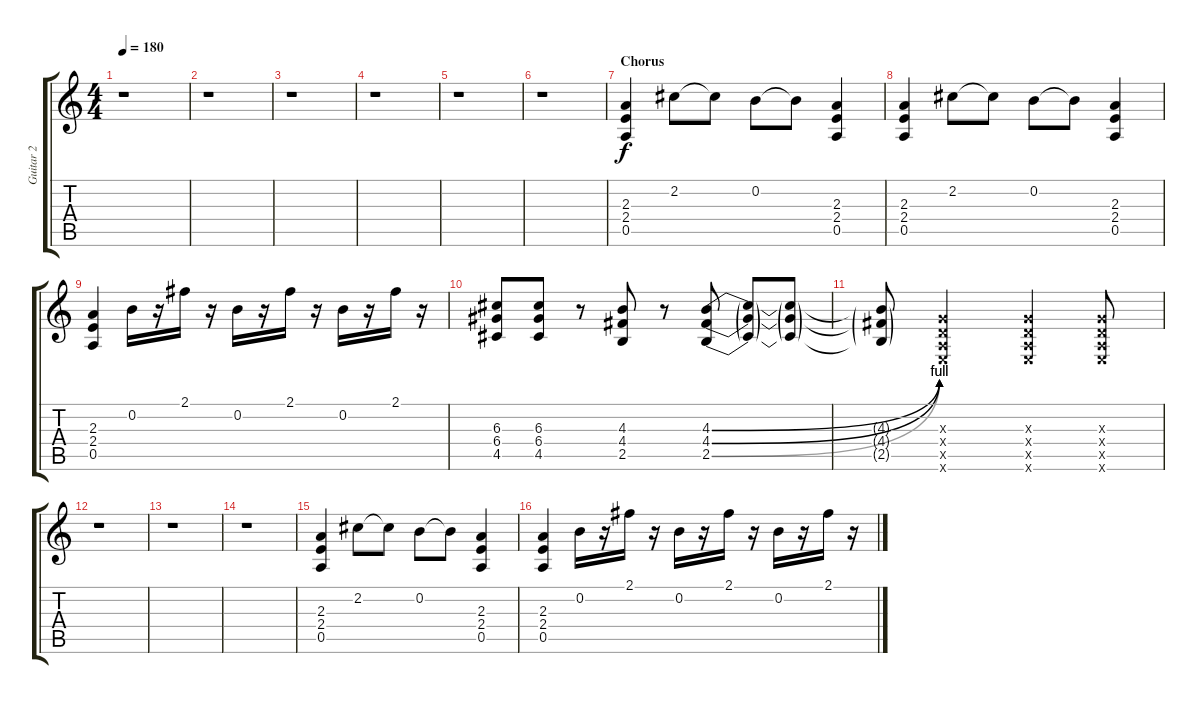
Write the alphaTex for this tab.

\track ("Guitar 2" "Guitar 2") {instrument distortionguitar}
\staff {score tabs}
\tuning (E4 B3 G3 D3 A2 E2) {hide}
\ts (4 4)
\tempo 180
\clef g2
\ks c
r.1{dy f} |
r.1 |
r.1 |
r.1 |
r.1 |
r.1 |
\section ("" "Chorus")
(2.3 2.4 0.5).4 2.2.8 2.2{t}.8 0.2.8 0.2{t}.8 (2.3 2.4 0.5).4 |
(2.3 2.4 0.5).4 2.2.8 2.2{t}.8 0.2.8 0.2{t}.8 (2.3 2.4 0.5).4 |
(2.3 2.4 0.5).4 0.2.16 r.16 2.1.16 r.16 0.2.16 r.16 2.1.16 r.16 0.2.16 r.16 2.1.16 r.16 |
(6.3 6.4 4.5).8 (6.3 6.4 4.5).8 r.8 (4.3 4.4 2.5).8 r.8 (4.3{be (bend 0 0 60 4)} 4.4{be (bend 0 0 60 4)} 2.5{be (bend 0 0 60 4)}).8 (4.3{t} 4.4{t} 2.5{t}).8 (4.3{t} 4.4{t} 2.5{t}).8 |
(4.3{t} 4.4{t} 2.5{t}).8 (0.3{x} 0.4{x} 0.5{x} 0.6{x}).2 (0.3{x} 0.4{x} 0.5{x} 0.6{x}).4 (0.3{x} 0.4{x} 0.5{x} 0.6{x}).8 |
r.1 |
r.1 |
r.1 |
(2.3 2.4 0.5).4 2.2.8 2.2{t}.8 0.2.8 0.2{t}.8 (2.3 2.4 0.5).4 |
(2.3 2.4 0.5).4 0.2.16 r.16 2.1.16 r.16 0.2.16 r.16 2.1.16 r.16 0.2.16 r.16 2.1.16 r.16
